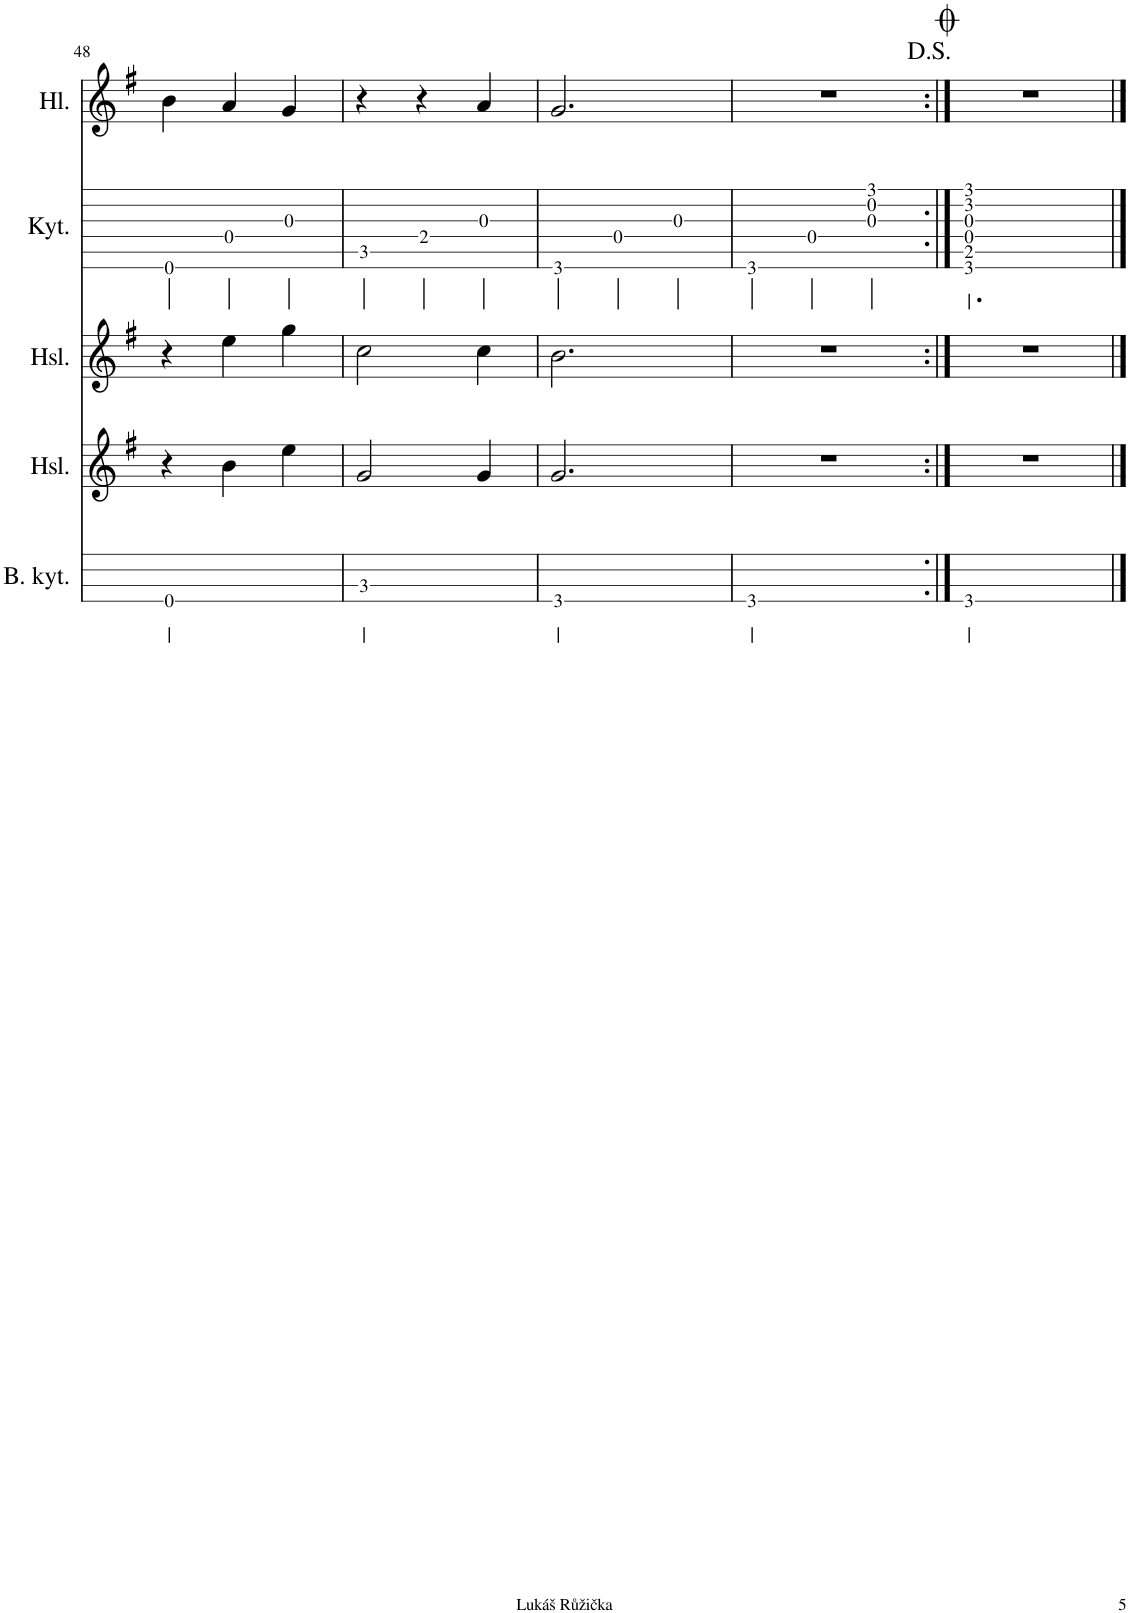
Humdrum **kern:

**kern	**kern	**kern	**kern	**kern
*part5	*part4	*part3	*part2	*part1
*staff5	*staff4	*staff3	*staff2	*staff1
*I"Basová kytara	*I"Housle	*I"Housle	*I"Akustická kytara	*I"Hlas
*I'B. kyt.	*I'Hsl.	*I'Hsl.	*I'Kyt.	*I'Hl.
!!LO:PB:g=z
*	*clefG2	*clefG2	*	*clefG2
*k[f#]	*k[f#]	*k[f#]	*k[f#]	*k[f#]
*M3/4	*M3/4	*M3/4	*M3/4	*M3/4
=48	=48	=48	=48	=48
2EEE\	4r	4r	4EE\	4b\
.	4b\	4ee\	4D\	4a/
4r	4ee\	4gg\	4G\	4g/
=49	=49	=49	=49	=49
2CC\	2g/	2cc\	4C\	4r
.	.	.	4E\	4r
4r	4g/	4cc\	4G\	4a/
=50	=50	=50	=50	=50
2GGG\	2.g/	2.b\	4GG\	2.g/
.	.	.	4D\	.
4r	.	.	4G\	.
=51	=51	=51	=51	=51
2GGG\	2.r	2.r	4GG\	2.r
.	.	.	4D\	.
4r	.	.	4G\ 4B\ 4g\	.
=52:|!	=52:|!	=52:|!	=52:|!	=52:|!
2GGG\	2.r	2.r	2.GG\ 2.BB\ 2.D\ 2.G\ 2.d\ 2.g\	2.r
4r	.	.	.	.
==	==	==	==	==
*-	*-	*-	*-	*-
